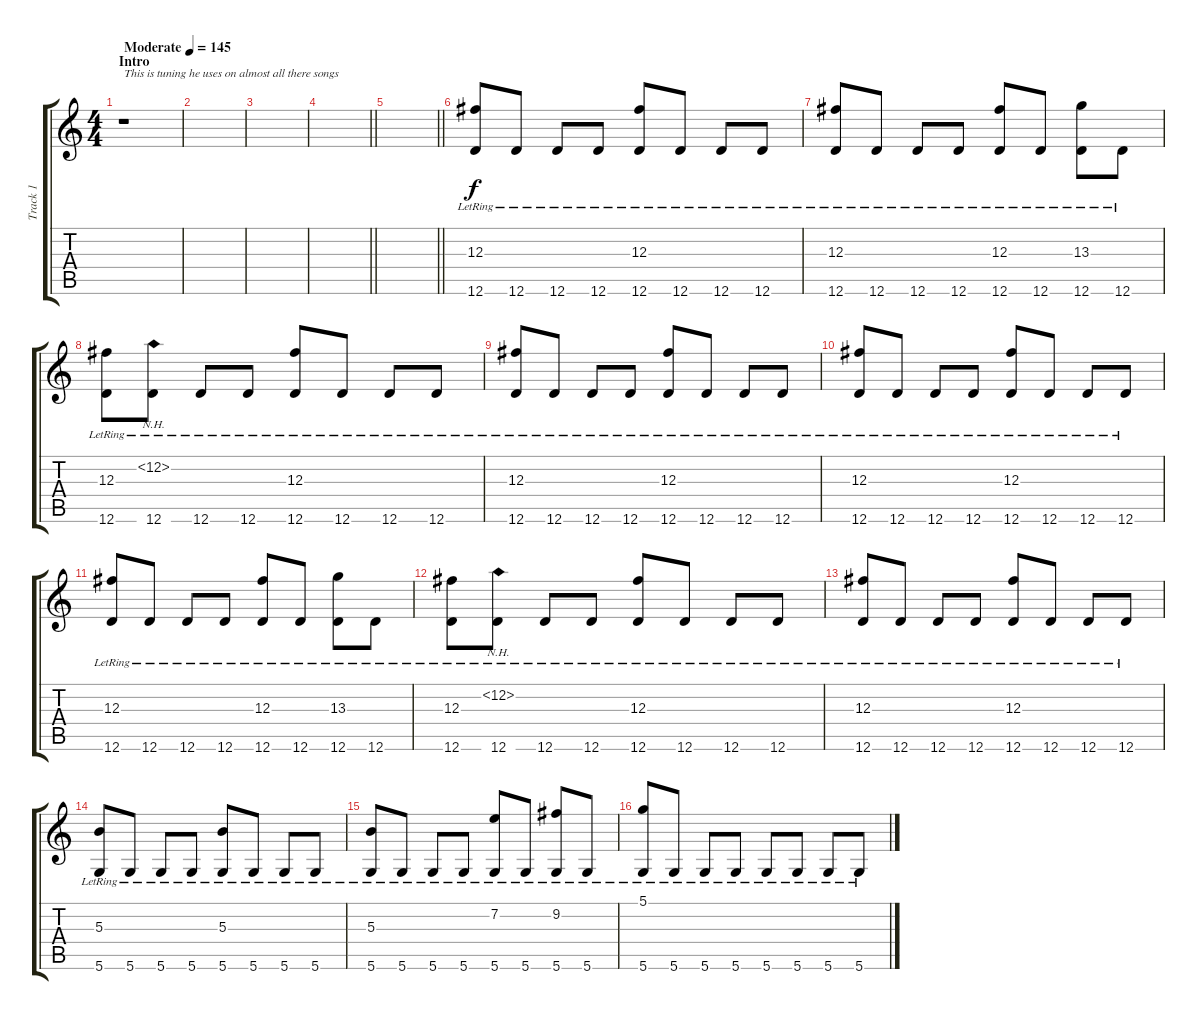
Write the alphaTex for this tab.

\track ("Track 1" "Track 1") {instrument acousticguitarsteel}
\staff {score tabs}
\tuning (D4 A3 Gb3 D3 A2 D2) {hide}
\ts (4 4)
\section ("" "Intro")
\tempo (145 "Moderate")
\clef g2
\ks c
r.1{txt "This is tuning he uses on almost all there songs" dy f instrument acousticguitarsteel} |
|
|
\barLineRight lightlight
|
\barLineRight lightlight
|
(12.3{lr} 12.6{lr}).8 12.6{lr}.8 12.6{lr}.8 12.6{lr}.8 (12.3{lr} 12.6{lr}).8 12.6{lr}.8 12.6{lr}.8 12.6{lr}.8 |
(12.3{lr} 12.6{lr}).8 12.6{lr}.8 12.6{lr}.8 12.6{lr}.8 (12.3{lr} 12.6{lr}).8 12.6{lr}.8 (13.3{lr} 12.6{lr}).8 12.6{lr}.8 |
(12.3{lr} 12.6{lr}).8 (12.2{nh lr} 12.6{lr}).8 12.6{lr}.8 12.6{lr}.8 (12.3{lr} 12.6{lr}).8 12.6{lr}.8 12.6{lr}.8 12.6{lr}.8 |
(12.3{lr} 12.6{lr}).8 12.6{lr}.8 12.6{lr}.8 12.6{lr}.8 (12.3{lr} 12.6{lr}).8 12.6{lr}.8 12.6{lr}.8 12.6{lr}.8 |
(12.3{lr} 12.6{lr}).8 12.6{lr}.8 12.6{lr}.8 12.6{lr}.8 (12.3{lr} 12.6{lr}).8 12.6{lr}.8 12.6{lr}.8 12.6{lr}.8 |
(12.3{lr} 12.6{lr}).8 12.6{lr}.8 12.6{lr}.8 12.6{lr}.8 (12.3{lr} 12.6{lr}).8 12.6{lr}.8 (13.3{lr} 12.6{lr}).8 12.6{lr}.8 |
(12.3{lr} 12.6{lr}).8 (12.2{nh lr} 12.6{lr}).8 12.6{lr}.8 12.6{lr}.8 (12.3{lr} 12.6{lr}).8 12.6{lr}.8 12.6{lr}.8 12.6{lr}.8 |
(12.3{lr} 12.6{lr}).8 12.6{lr}.8 12.6{lr}.8 12.6{lr}.8 (12.3{lr} 12.6{lr}).8 12.6{lr}.8 12.6{lr}.8 12.6{lr}.8 |
(5.3{lr} 5.6{lr}).8 5.6{lr}.8 5.6{lr}.8 5.6{lr}.8 (5.3{lr} 5.6{lr}).8 5.6{lr}.8 5.6{lr}.8 5.6{lr}.8 |
(5.3{lr} 5.6{lr}).8 5.6{lr}.8 5.6{lr}.8 5.6{lr}.8 (7.2{lr} 5.6{lr}).8 5.6{lr}.8 (9.2{lr} 5.6{lr}).8 5.6{lr}.8 |
(5.1{lr} 5.6{lr}).8 5.6{lr}.8 5.6{lr}.8 5.6{lr}.8 5.6{lr}.8 5.6{lr}.8 5.6{lr}.8 5.6{lr}.8
